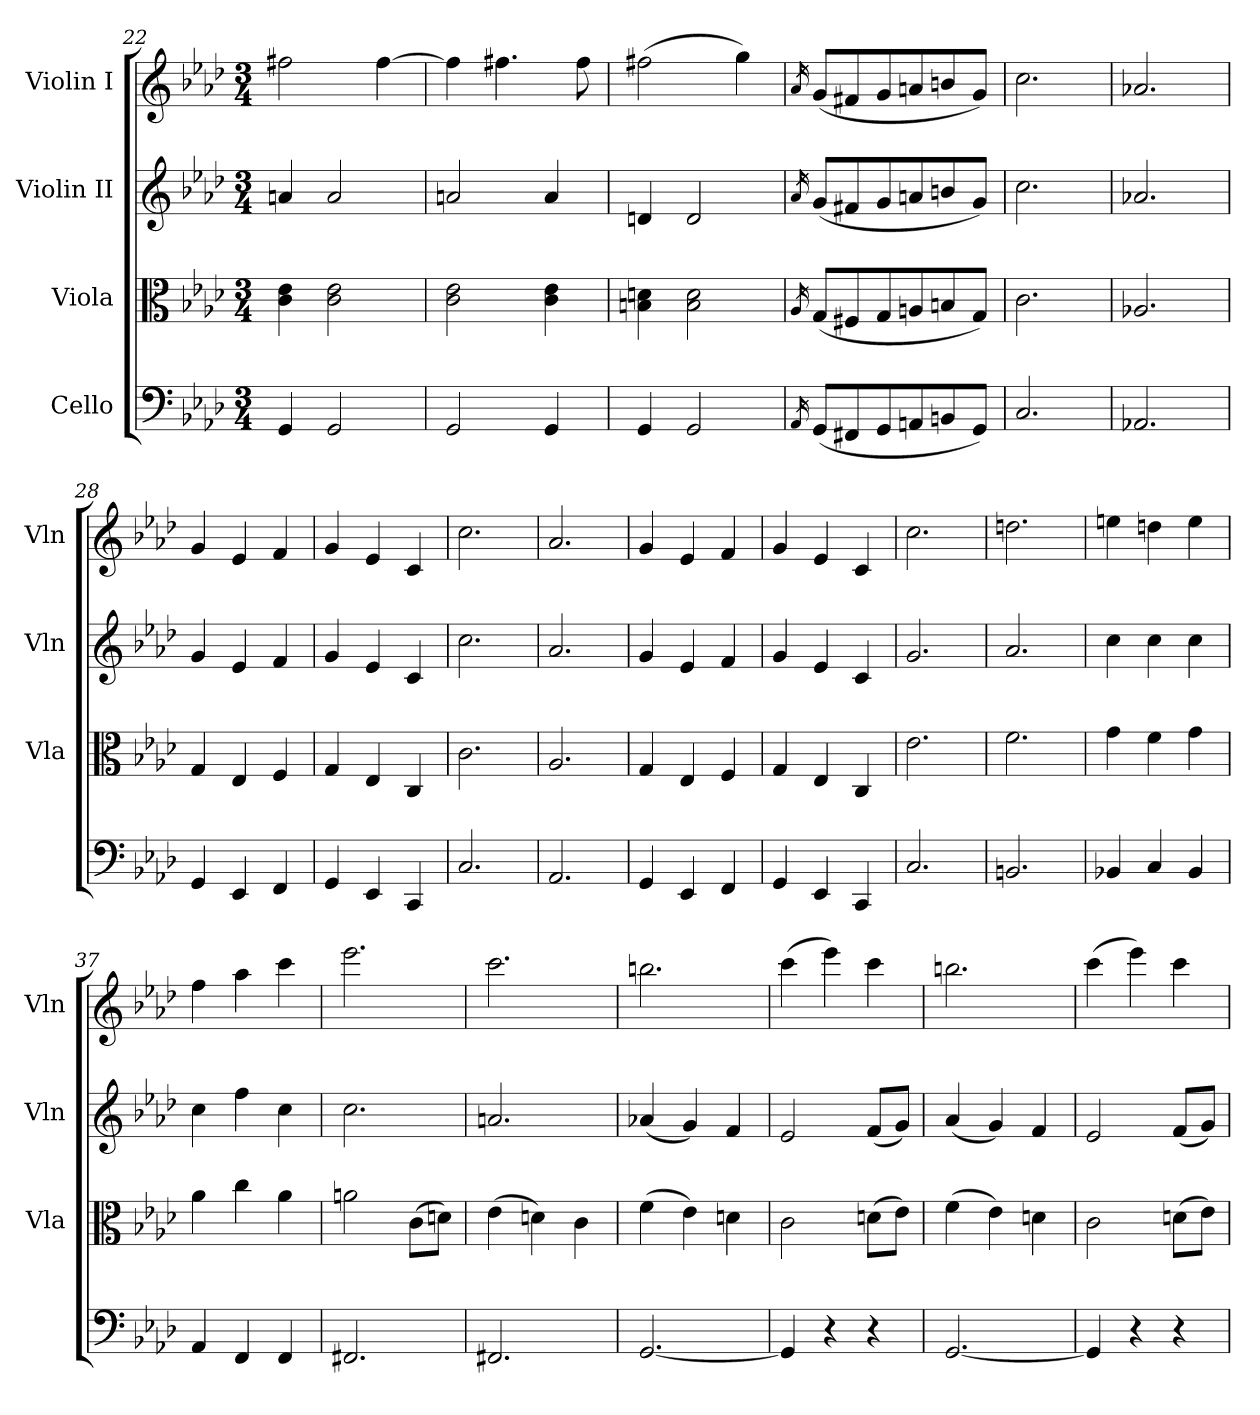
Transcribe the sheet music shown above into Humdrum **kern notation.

**kern	**kern	**kern	**kern
*part4	*part3	*part2	*part1
*staff4	*staff3	*staff2	*staff1
*I"Cello	*I"Viola	*I"Violin II	*I"Violin I
*	*I'Vla	*I'Vln	*I'Vln
*clefF4	*clefC3	*clefG2	*clefG2
*k[b-e-a-d-]	*k[b-e-a-d-]	*k[b-e-a-d-]	*k[b-e-a-d-]
*M3/4	*M3/4	*M3/4	*M3/4
=22	=22	=22	=22
4GG/	4c\ 4e-\	4an/	2ff#X\
2GG/	2c\ 2e-\	2a/	.
.	.	.	[4ff#\
=23	=23	=23	=23
2GG/	2c\ 2e-\	2an/	4ff#\]
.	.	.	4.ff#X\
4GG/	4c\ 4e-\	4a/	.
.	.	.	8ff#\
=24	=24	=24	=24
4GG/	4Bn\ 4dn\	4dn/	(>2ff#X\
2GG/	2B\ 2d\	2d/	.
.	.	.	4gg\)
=25	=25	=25	=25
16qAA-/	16qA-/	16qa-/	16qa-/
(<8GG/L	(<8G/L	(<8g/L	(<8g/L
8FF#X/	8F#X/	8f#X/	8f#X/
8GG/	8G/	8g/	8g/
8AAn/	8An/	8an/	8an/
8BBn/	8Bn/	8bn/	8bn/
8GG/J)	8G/J)	8g/J)	8g/J)
=26	=26	=26	=26
2.C/	2.c\	2.cc\	2.cc\
=27	=27	=27	=27
2.AA-X/	2.A-X/	2.a-X/	2.a-X/
=28	=28	=28	=28
4GG/	4G/	4g/	4g/
4EE-/	4E-/	4e-/	4e-/
4FF/	4F/	4f/	4f/
=29	=29	=29	=29
4GG/	4G/	4g/	4g/
4EE-/	4E-/	4e-/	4e-/
4CC/	4C/	4c/	4c/
=30	=30	=30	=30
2.C/	2.c\	2.cc\	2.cc\
=31	=31	=31	=31
2.AA-/	2.A-/	2.a-/	2.a-/
=32	=32	=32	=32
4GG/	4G/	4g/	4g/
4EE-/	4E-/	4e-/	4e-/
4FF/	4F/	4f/	4f/
=33	=33	=33	=33
4GG/	4G/	4g/	4g/
4EE-/	4E-/	4e-/	4e-/
4CC/	4C/	4c/	4c/
=34	=34	=34	=34
2.C/	2.e-\	2.g/	2.cc\
!!LO:LB:g=z
=35	=35	=35	=35
2.BBn/	2.f\	2.a-/	2.ddn\
=36	=36	=36	=36
4BB-X/	4g\	4cc\	4een\
4C/	4f\	4cc\	4ddn\
4BB-/	4g\	4cc\	4ee\
=37	=37	=37	=37
4AA-/	4a-\	4cc\	4ff\
4FF/	4cc\	4ff\	4aa-\
4FF/	4a-\	4cc\	4ccc\
=38	=38	=38	=38
2.FF#X/	2an\	2.cc\	2.eee-\
.	(>8c\L	.	.
.	8dn\J)	.	.
=39	=39	=39	=39
2.FF#X/	(>4e-\	2.an/	2.ccc\
.	4dn\)	.	.
.	4c\	.	.
=40	=40	=40	=40
[2.GG/	(>4f\	(<4a-X/	2.bbn\
.	4e-\)	4g/)	.
.	4dn\	4f/	.
=41	=41	=41	=41
4GG/]	2c\	2e-/	(>4ccc\
4r	.	.	4eee-\)
4r	(>8dn\L	(<8f/L	4ccc\
.	8e-\J)	8g/J)	.
=42	=42	=42	=42
[2.GG/	(>4f\	(<4a-/	2.bbn\
.	4e-\)	4g/)	.
.	4dn\	4f/	.
=43	=43	=43	=43
4GG/]	2c\	2e-/	(>4ccc\
4r	.	.	4eee-\)
4r	(>8dn\L	(<8f/L	4ccc\
.	8e-\J)	8g/J)	.
=	=	=	=
*-	*-	*-	*-
